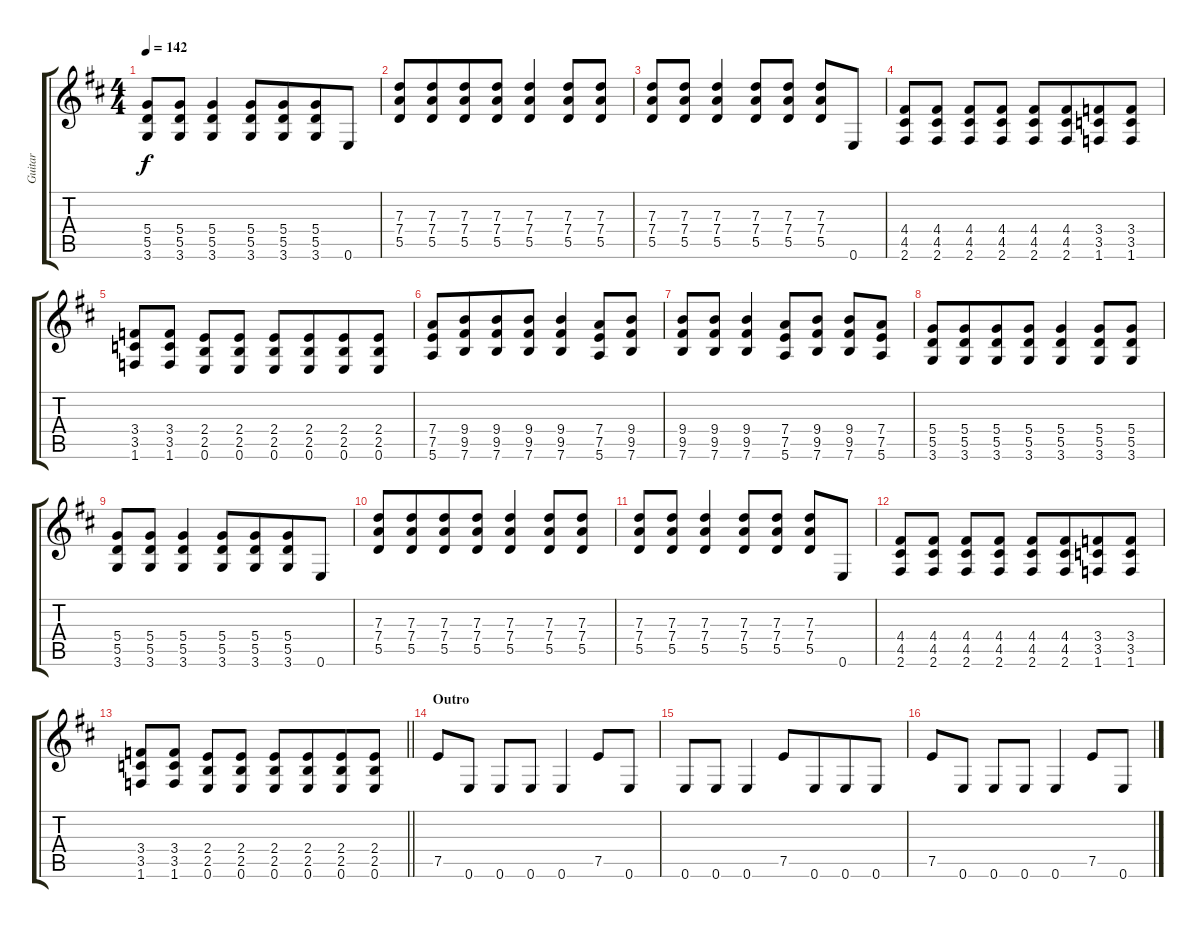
\track ("Guitar" "Guitar") {instrument electricguitarclean}
\staff {score tabs}
\tuning (E4 B3 G3 D3 A2 E2) {hide}
\ts (4 4)
\tempo 142
\clef g2
\ks d
(5.4 5.5 3.6).8{dy f} (5.4 5.5 3.6).8 (5.4 5.5 3.6).4{beam merge} (5.4 5.5 3.6).8 (5.4 5.5 3.6).8{beam merge} (5.4 5.5 3.6).8{beam merge} 0.6.8 |
(7.3 7.4 5.5).8{beam merge} (7.3 7.4 5.5).8{beam merge} (7.3 7.4 5.5).8 (7.3 7.4 5.5).8{beam merge} (7.3 7.4 5.5).4 (7.3 7.4 5.5).8 (7.3 7.4 5.5).8 |
(7.3 7.4 5.5).8{beam merge} (7.3 7.4 5.5).8 (7.3 7.4 5.5).4 (7.3 7.4 5.5).8 (7.3 7.4 5.5).8 (7.3 7.4 5.5).8 0.6.8 |
(4.4 4.5 2.6).8{beam merge} (4.4 4.5 2.6).8 (4.4 4.5 2.6).8{beam merge} (4.4 4.5 2.6).8 (4.4 4.5 2.6).8 (4.4 4.5 2.6).8{beam merge} (3.4 3.5 1.6).8{beam merge} (3.4 3.5 1.6).8 |
(3.4 3.5 1.6).8 (3.4 3.5 1.6).8 (2.4 2.5 0.6).8{beam merge} (2.4 2.5 0.6).8 (2.4 2.5 0.6).8 (2.4 2.5 0.6).8{beam merge} (2.4 2.5 0.6).8 (2.4 2.5 0.6).8 |
(7.4 7.5 5.6).8{beam merge} (9.4 9.5 7.6).8{beam merge} (9.4 9.5 7.6).8 (9.4 9.5 7.6).8 (9.4 9.5 7.6).4{beam merge} (7.4 7.5 5.6).8 (9.4 9.5 7.6).8 |
(9.4 9.5 7.6).8 (9.4 9.5 7.6).8 (9.4 9.5 7.6).4{beam merge} (7.4 7.5 5.6).8{beam merge} (9.4 9.5 7.6).8 (9.4 9.5 7.6).8 (7.4 7.5 5.6).8 |
(5.4 5.5 3.6).8 (5.4 5.5 3.6).8{beam merge} (5.4 5.5 3.6).8{beam merge} (5.4 5.5 3.6).8{beam merge} (5.4 5.5 3.6).4 (5.4 5.5 3.6).8{beam merge} (5.4 5.5 3.6).8 |
(5.4 5.5 3.6).8 (5.4 5.5 3.6).8 (5.4 5.5 3.6).4{beam merge} (5.4 5.5 3.6).8 (5.4 5.5 3.6).8{beam merge} (5.4 5.5 3.6).8{beam merge} 0.6.8 |
(7.3 7.4 5.5).8{beam merge} (7.3 7.4 5.5).8{beam merge} (7.3 7.4 5.5).8 (7.3 7.4 5.5).8{beam merge} (7.3 7.4 5.5).4 (7.3 7.4 5.5).8 (7.3 7.4 5.5).8 |
(7.3 7.4 5.5).8{beam merge} (7.3 7.4 5.5).8 (7.3 7.4 5.5).4 (7.3 7.4 5.5).8 (7.3 7.4 5.5).8 (7.3 7.4 5.5).8 0.6.8 |
(4.4 4.5 2.6).8{beam merge} (4.4 4.5 2.6).8 (4.4 4.5 2.6).8{beam merge} (4.4 4.5 2.6).8 (4.4 4.5 2.6).8 (4.4 4.5 2.6).8{beam merge} (3.4 3.5 1.6).8{beam merge} (3.4 3.5 1.6).8 |
\barLineRight lightlight
(3.4 3.5 1.6).8 (3.4 3.5 1.6).8 (2.4 2.5 0.6).8{beam merge} (2.4 2.5 0.6).8 (2.4 2.5 0.6).8 (2.4 2.5 0.6).8{beam merge} (2.4 2.5 0.6).8 (2.4 2.5 0.6).8 |
\section ("" "Outro")
7.5.8 0.6.8 0.6.8 0.6.8 0.6.4{beam merge} 7.5.8{beam merge} 0.6.8 |
0.6.8{beam merge} 0.6.8{beam merge} 0.6.4 7.5.8 0.6.8{beam merge} 0.6.8 0.6.8 |
7.5.8 0.6.8 0.6.8 0.6.8 0.6.4{beam merge} 7.5.8{beam merge} 0.6.8
